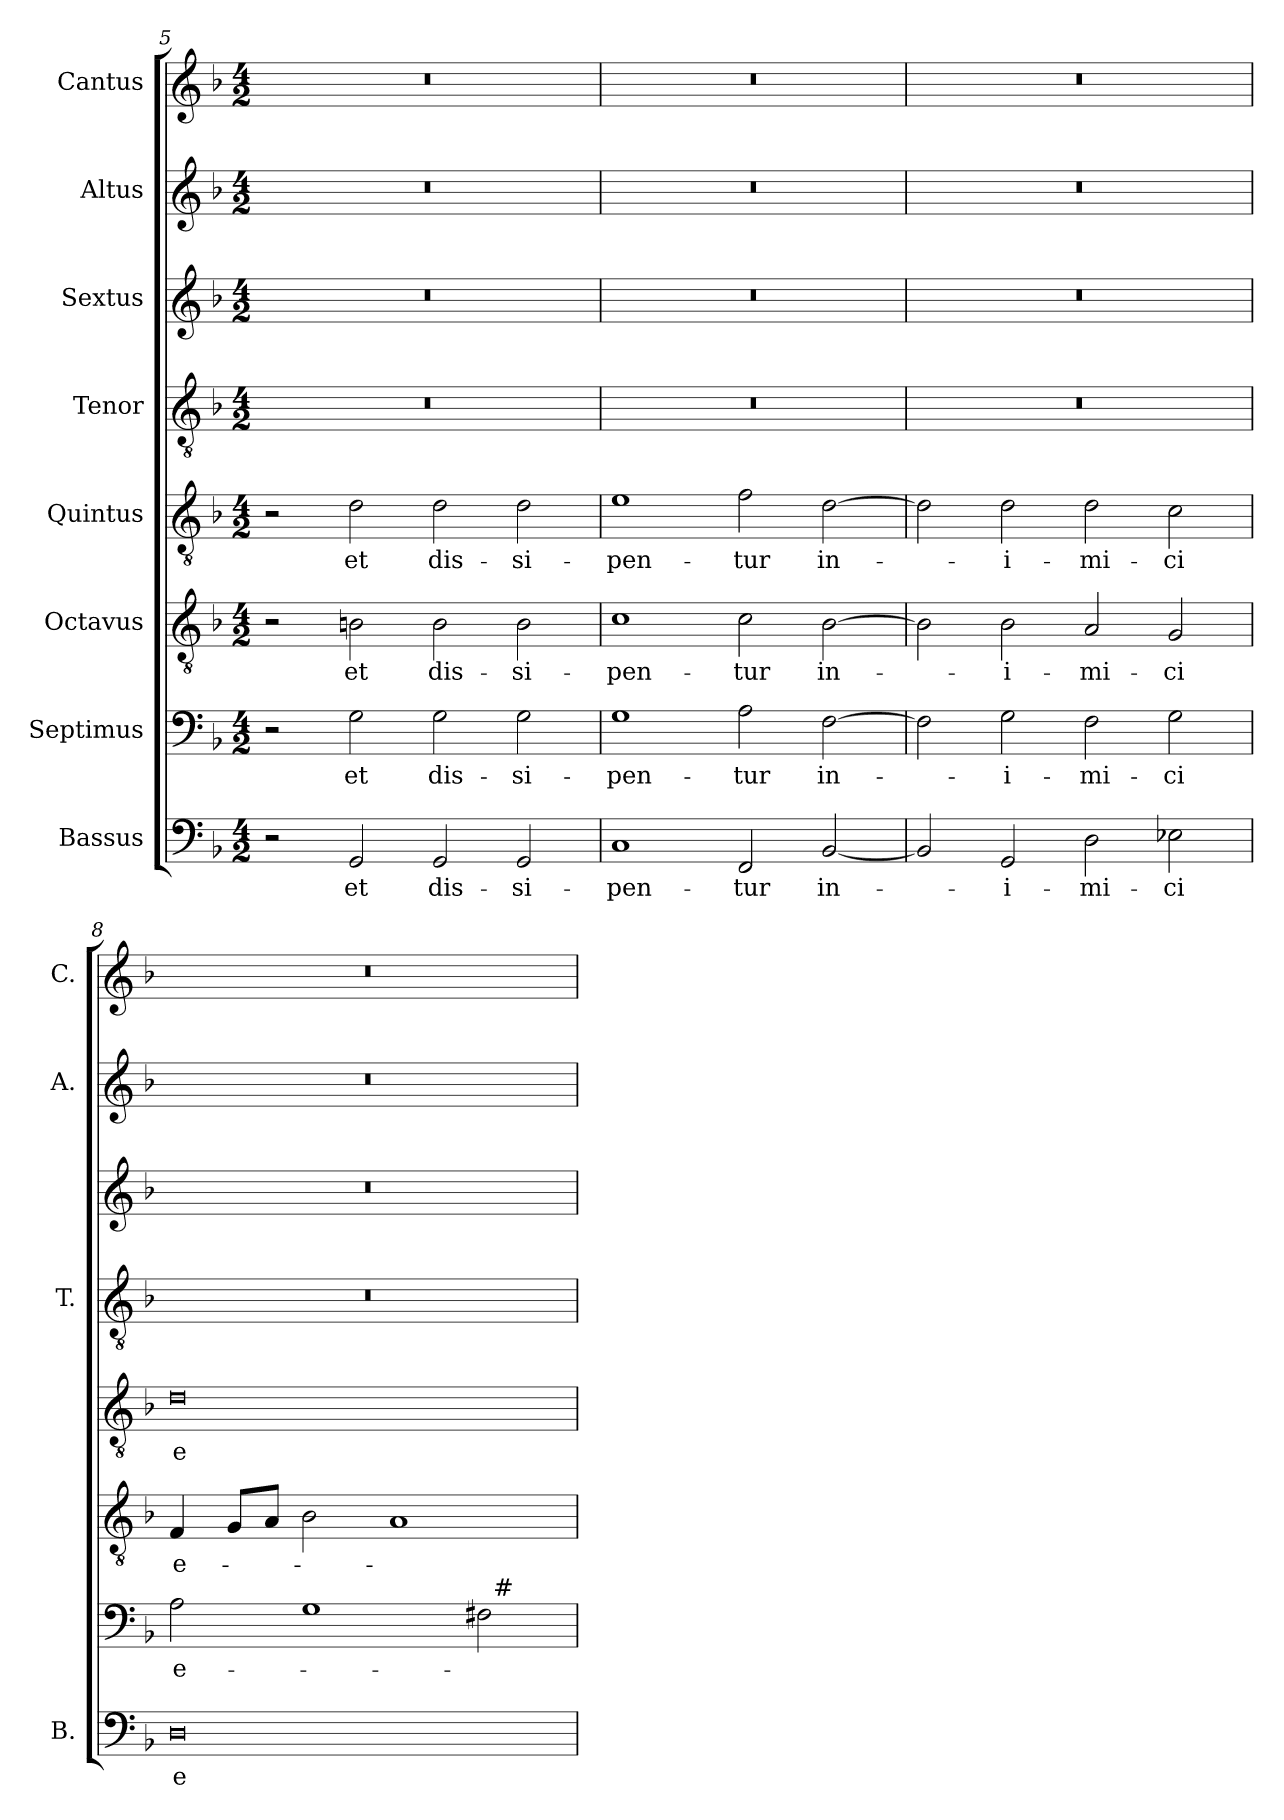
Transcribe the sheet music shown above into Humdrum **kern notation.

**kern	**text	**kern	**text	**kern	**text	**kern	**text	**kern	**kern	**kern	**kern
*part8	*part8	*part7	*part7	*part6	*part6	*part5	*part5	*part4	*part3	*part2	*part1
*staff8	*staff8	*staff7	*staff7	*staff6	*staff6	*staff5	*staff5	*staff4	*staff3	*staff2	*staff1
*I"Bassus	*	*I"Septimus	*	*I"Octavus	*	*I"Quintus	*	*I"Tenor	*I"Sextus	*I"Altus	*I"Cantus
*I'B.	*	*	*	*	*	*	*	*I'T.	*	*I'A.	*I'C.
*clefF4	*	*clefF4	*	*clefGv2	*	*clefGv2	*	*clefGv2	*clefG2	*clefG2	*clefG2
*	*	*	*	*ITrd7c12	*	*ITrd7c12	*	*ITrd7c12	*	*	*
*k[b-]	*	*k[b-]	*	*k[b-]	*	*k[b-]	*	*k[b-]	*k[b-]	*k[b-]	*k[b-]
*d:	*	*d:	*	*d:	*	*d:	*	*d:	*d:	*d:	*d:
*M4/2	*	*M4/2	*	*M4/2	*	*M4/2	*	*M4/2	*M4/2	*M4/2	*M4/2
=5	=5	=5	=5	=5	=5	=5	=5	=5	=5	=5	=5
!	!	!	!	!	!	!	!	!LO:N:vis=1	!LO:N:vis=1	!LO:N:vis=1	!LO:N:vis=1
2r	.	2r	.	2r	.	2r	.	0r	0r	0r	0r
!	!LO:LY:b	!	!LO:LY:b	!	!LO:LY:b	!	!LO:LY:b	!	!	!	!
2GG/	et	2G\	et	2BBn\	et	2D\	et	.	.	.	.
!	!LO:LY:b	!	!LO:LY:b	!	!LO:LY:b	!	!LO:LY:b	!	!	!	!
2GG/	dis-	2G\	dis-	2BB\	dis-	2D\	dis-	.	.	.	.
!	!LO:LY:b	!	!LO:LY:b	!	!LO:LY:b	!	!LO:LY:b	!	!	!	!
2GG/	-si-	2G\	-si-	2BB\	-si-	2D\	-si-	.	.	.	.
=6	=6	=6	=6	=6	=6	=6	=6	=6	=6	=6	=6
!	!LO:LY:b	!	!LO:LY:b	!	!LO:LY:b	!	!LO:LY:b	!LO:N:vis=1	!LO:N:vis=1	!LO:N:vis=1	!LO:N:vis=1
1C	-pen-	1G	-pen-	1C	-pen-	1E	-pen-	0r	0r	0r	0r
!	!LO:LY:b	!	!LO:LY:b	!	!LO:LY:b	!	!LO:LY:b	!	!	!	!
2FF/	-tur	2A\	-tur	2C\	-tur	2F\	-tur	.	.	.	.
!	!LO:LY:b	!	!LO:LY:b	!	!LO:LY:b	!	!LO:LY:b	!	!	!	!
[<2BB-/	in-	[>2F\	in-	[>2BB-\	in-	[>2D\	in-	.	.	.	.
=7	=7	=7	=7	=7	=7	=7	=7	=7	=7	=7	=7
!	!	!	!	!	!	!	!	!LO:N:vis=1	!LO:N:vis=1	!LO:N:vis=1	!LO:N:vis=1
2BB-/]	.	2F\]	.	2BB-\]	.	2D\]	.	0r	0r	0r	0r
!	!LO:LY:b	!	!LO:LY:b	!	!LO:LY:b	!	!LO:LY:b	!	!	!	!
2GG/	-i-	2G\	-i-	2BB-\	-i-	2D\	-i-	.	.	.	.
!	!LO:LY:b	!	!LO:LY:b	!	!LO:LY:b	!	!LO:LY:b	!	!	!	!
2D\	-mi-	2F\	-mi-	2AA/	-mi-	2D\	-mi-	.	.	.	.
!	!LO:LY:b	!	!LO:LY:b	!	!LO:LY:b	!	!LO:LY:b	!	!	!	!
2E-X\	-ci	2G\	-ci	2GG/	-ci	2C\	-ci	.	.	.	.
!!LO:PB:g=z
=8	=8	=8	=8	=8	=8	=8	=8	=8	=8	=8	=8
!	!LO:LY:b	!	!LO:LY:b	!	!LO:LY:b	!	!LO:LY:b	!LO:N:vis=1	!LO:N:vis=1	!LO:N:vis=1	!LO:N:vis=1
*	*	*^	*	*	*	*	*	*	*	*	*
0D	e-	2A\	1ryy	e-	4FF/	e-	0D	e-	0r	0r	0r	0r
.	.	.	.	.	8GG/L	.	.	.	.	.	.	.
.	.	.	.	.	8AA/J	.	.	.	.	.	.	.
.	.	1G	.	.	2BB-\	.	.	.	.	.	.	.
.	.	.	2ryy	.	1AA	.	.	.	.	.	.	.
.	.	2F#\	32ryy	.	.	.	.	.	.	.	.	.
!	!	!	!LO:TX:a:t=#	!	!	!	!	!	!	!	!	!
.	.	.	4...ryy	.	.	.	.	.	.	.	.	.
*	*	*v	*v	*	*	*	*	*	*	*	*	*
=	=	=	=	=	=	=	=	=	=	=	=
*-	*-	*-	*-	*-	*-	*-	*-	*-	*-	*-	*-
